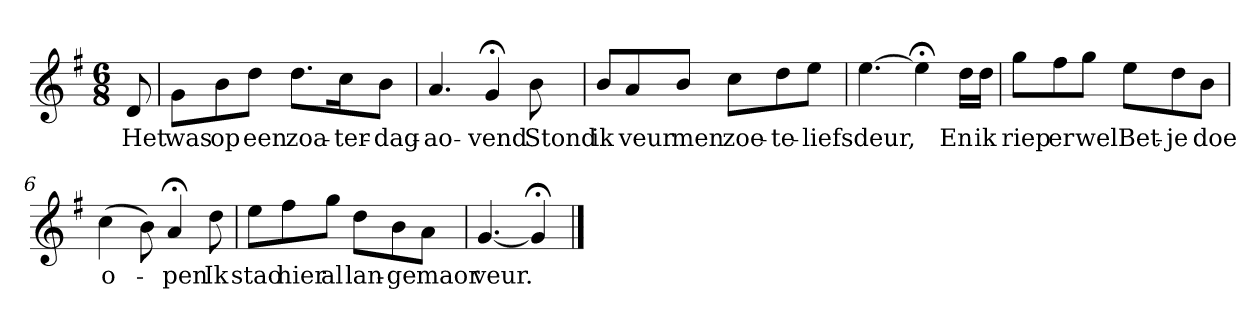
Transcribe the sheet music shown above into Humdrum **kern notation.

**kern	**text
*part1	*part1
*staff1	*staff1
*k[f#]	*
*G:	*
*M6/8	*
*MM120	*
=	=
8d	Het
=1	=1
8gL	was
8b	op
8ddJ	een
8.ddL	zoa-
16ccK	-ter-
8bJ	-dag-
=2	=2
4.a	-ao-
4g;<	-vend
8b	Stond
=3	=3
8bL	ik
8a	veur
8bJ	men
8ccL	zoe-
8dd	-te-
8eeJ	-liefs
=4	=4
[4.ee	deur,
4ee;<]	.
16ddLL	En
16ddJJ	ik
=5	=5
8ggL	riep
8ff#	er
8ggJ	wel
8eeL	Bet-
8dd	-je
8bJ	doe
=6	=6
(4cc	o-
8b)	.
4a;<	-pen
8dd	Ik
=7	=7
8eeL	stao
8ff#	hier
8ggJ	al
8ddL	lan-
8b	-ge
8aJ	maor
=8	=8
[4.g	veur.
4g;<]	.
==	==
*-	*-
